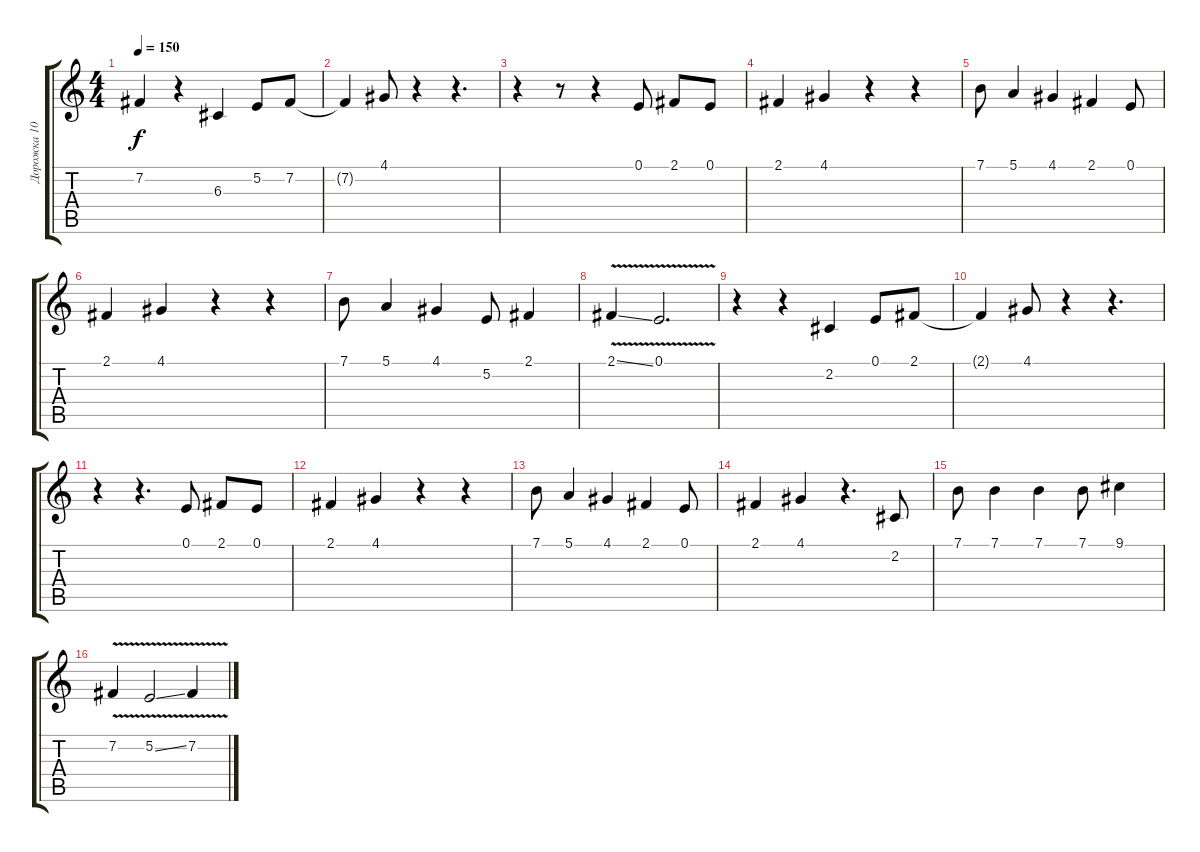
\track ("Дорожка 10" "Дорожка 10") {instrument clarinet}
\staff {score tabs}
\tuning (E4 B3 G3 D3 A2 E2) {hide}
\ts (4 4)
\tempo 150
\clef g2
\ks c
7.2{t}.4{dy f} r.4 6.3.4 5.2.8 7.2.8 |
7.2{t}.4 4.1.8 r.4 r.4{d} |
r.4 r.8 r.4 0.1.8 2.1.8 0.1.8 |
2.1.4 4.1.4 r.4 r.4 |
7.1.8 5.1.4 4.1.4 2.1.4 0.1.8 |
2.1.4 4.1.4 r.4 r.4 |
7.1.8 5.1.4 4.1.4 5.2.8 2.1.4 |
2.1{v ss}.4 0.1{v}.2{d} |
r.4 r.4 2.2.4 0.1.8 2.1.8 |
2.1{t}.4 4.1.8 r.4 r.4{d} |
r.4 r.4{d} 0.1.8 2.1.8 0.1.8 |
2.1.4 4.1.4 r.4 r.4 |
7.1.8 5.1.4 4.1.4 2.1.4 0.1.8 |
2.1.4 4.1.4 r.4{d} 2.2.8 |
7.1.8 7.1.4 7.1.4 7.1.8 9.1.4 |
7.2{v}.4 5.2{v ss}.2 7.2{v}.4
